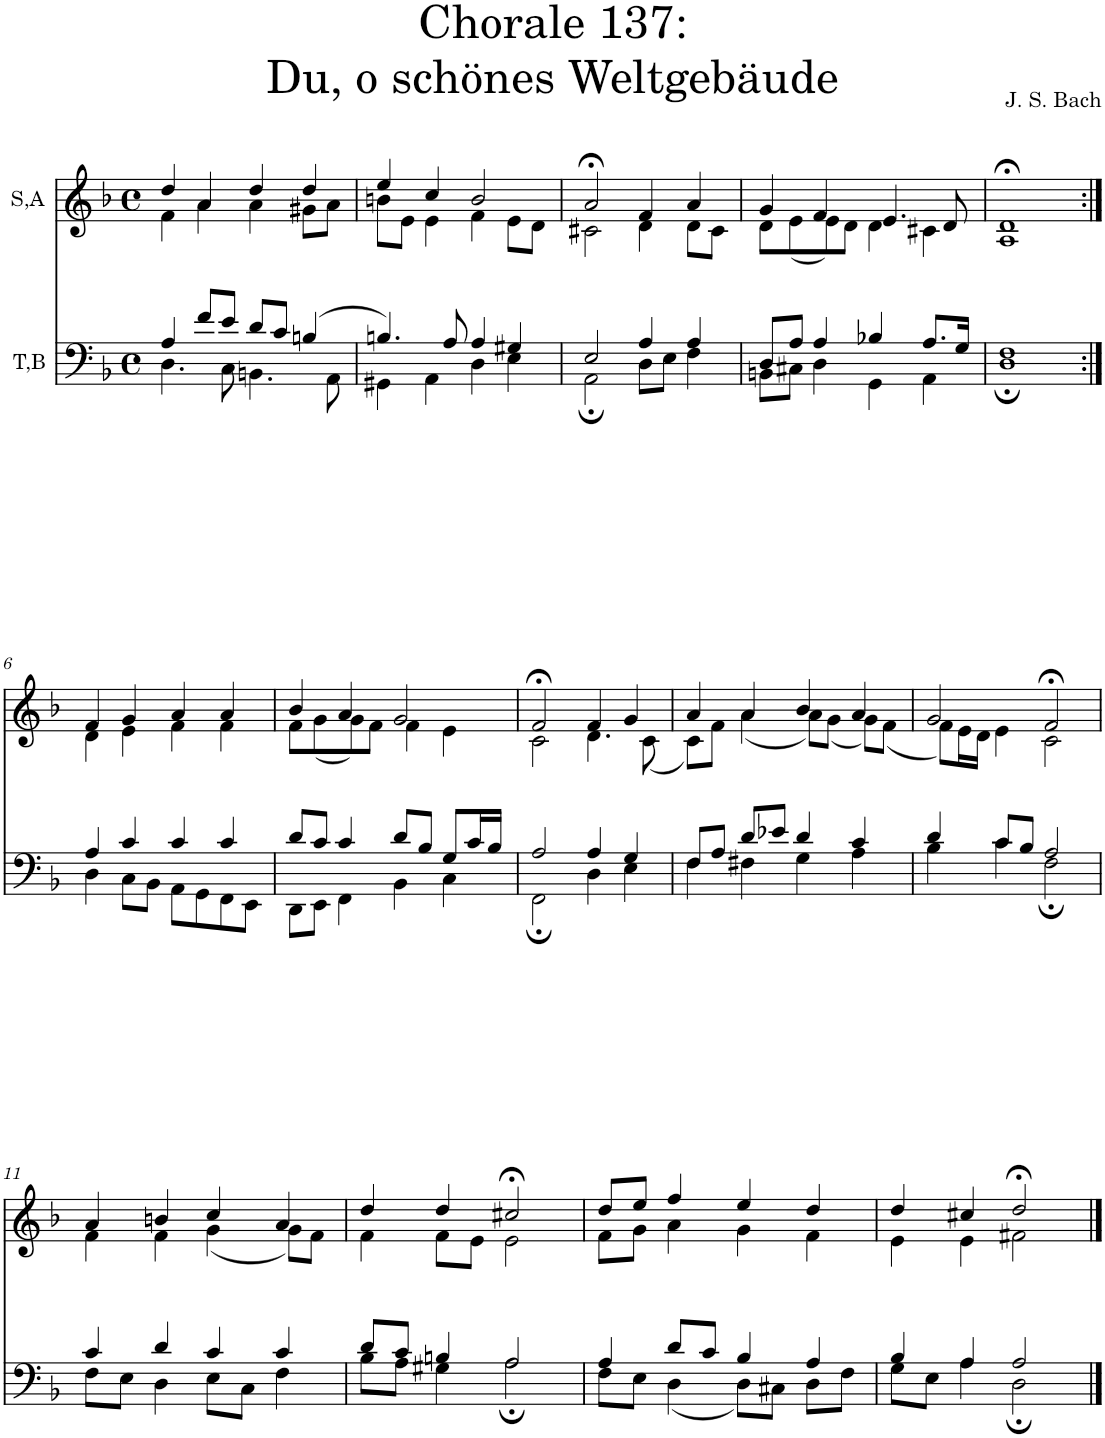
**kern	**kern
*part2	*part1
*staff2	*staff1
*I"T,B	*I"S,A
*clefF4	*clefG2
*k[b-]	*k[b-]
*M4/4	*M4/4
*met(c)	*met(c)
=1	=1
*^	*^
4A/	4.D\	4dd/	4f\
8f/L	.	4a/	4a\
8e/J	8C\	.	.
8d/L	4.BBn\	4dd/	4a\
8c/J	.	.	.
(>4Bn/	.	4dd/	8g#X\L
.	8AA\	.	8a\J
=2	=2	=2	=2
4.Bn/)	4GG#X\	4ee/	8bn\L
.	.	.	8e\J
.	4AA\	4cc/	4e\
8A/	.	.	.
4A/	4D\	2b/	4f\
4G#X/	4E\	.	8e\L
.	.	.	8d\J
=3	=3	=3	=3
2E/	2AA;\	2a;</	2c#X\
4A/	8D\L	4f/	4d\
.	8E\J	.	.
4A/	4F\	4a/	8d\L
.	.	.	8c#\J
=4	=4	=4	=4
8D/L	8BBn\L	4g/	8d\L
8A/J	8C#X\J	.	(<8e\
4A/	4D\	4f/	8e\)
.	.	.	8d\J
4B-X/	4GG\	4.e/	4d\
8.A/L	4AA\	.	4c#X\
.	.	8d/	.
16G/Jk	.	.	.
=5	=5	=5	=5
1F	1D;	1d;<	1A
!!LO:LB:g=z	!!
=6:|!	=6:|!	=6:|!	=6:|!
4A/	4D\	4f/	4d\
4c/	8C\L	4g/	4e\
.	8BB-\J	.	.
4c/	8AA\L	4a/	4f\
.	8GG\	.	.
4c/	8FF\	4a/	4f\
.	8EE\J	.	.
=7	=7	=7	=7
8d/L	8DD\L	4b-/	8f\L
8c/J	8EE\J	.	(<8g\
4c/	4FF\	4a/	8g\)
.	.	.	8f\J
8d/L	4BB-\	2g/	4f\
8B-/J	.	.	.
8G/L	4C\	.	4e\
16c/L	.	.	.
16B-/JJ	.	.	.
=8	=8	=8	=8
2A/	2FF;\	2f;</	2c\
4A/	4D\	4f/	4.d\
4G/	4E\	4g/	.
.	.	.	(<8c\
=9	=9	=9	=9
8F/L	4F\	4a/	8c\L)
8A/J	.	.	8f\J
8d/L	4F#X\	4a/	(<4a\
8e-X/J	.	.	.
4d/	4G\	4b-/	8a\L)
.	.	.	(<8g\J
4c/	4A\	4a/	8g\L)
.	.	.	(<8f\J
=10	=10	=10	=10
4d/	4B-\	2g/	8f\L)
.	.	.	16e\L
.	.	.	16d\JJ
8c/L	4c\	.	4e\
8B-/J	.	.	.
2A/	2F;\	2f;</	2c\
!!LO:LB:g=z	!!
=11	=11	=11	=11
4c/	8F\L	4a/	4f\
.	8E\J	.	.
4d/	4D\	4bn/	4f\
4c/	8E\L	4cc/	(<4g\
.	8C\J	.	.
4c/	4F\	4a/	8g\L)
.	.	.	8f\J
=12	=12	=12	=12
8d/L	8B-\L	4dd/	4f\
8c/J	8A\J	.	.
4Bn/	4G#X\	4dd/	8f\L
.	.	.	8e\J
2A/	2A;\	2cc#X;</	2e\
=13	=13	=13	=13
4A/	8F\L	8dd/L	8f\L
.	8E\J	8ee/J	8g\J
8d/L	(<4D\	4ff/	4a\
8c/J	.	.	.
4B-/	8D\L)	4ee/	4g\
.	8C#X\J	.	.
4A/	8D\L	4dd/	4f\
.	8F\J	.	.
=14	=14	=14	=14
4B-/	8G\L	4dd/	4e\
.	8E\J	.	.
4A/	4A\	4cc#X/	4e\
2A/	2D;\	2dd;</	2f#X\
*v	*v	*	*
*	*v	*v
==	==
*-	*-
